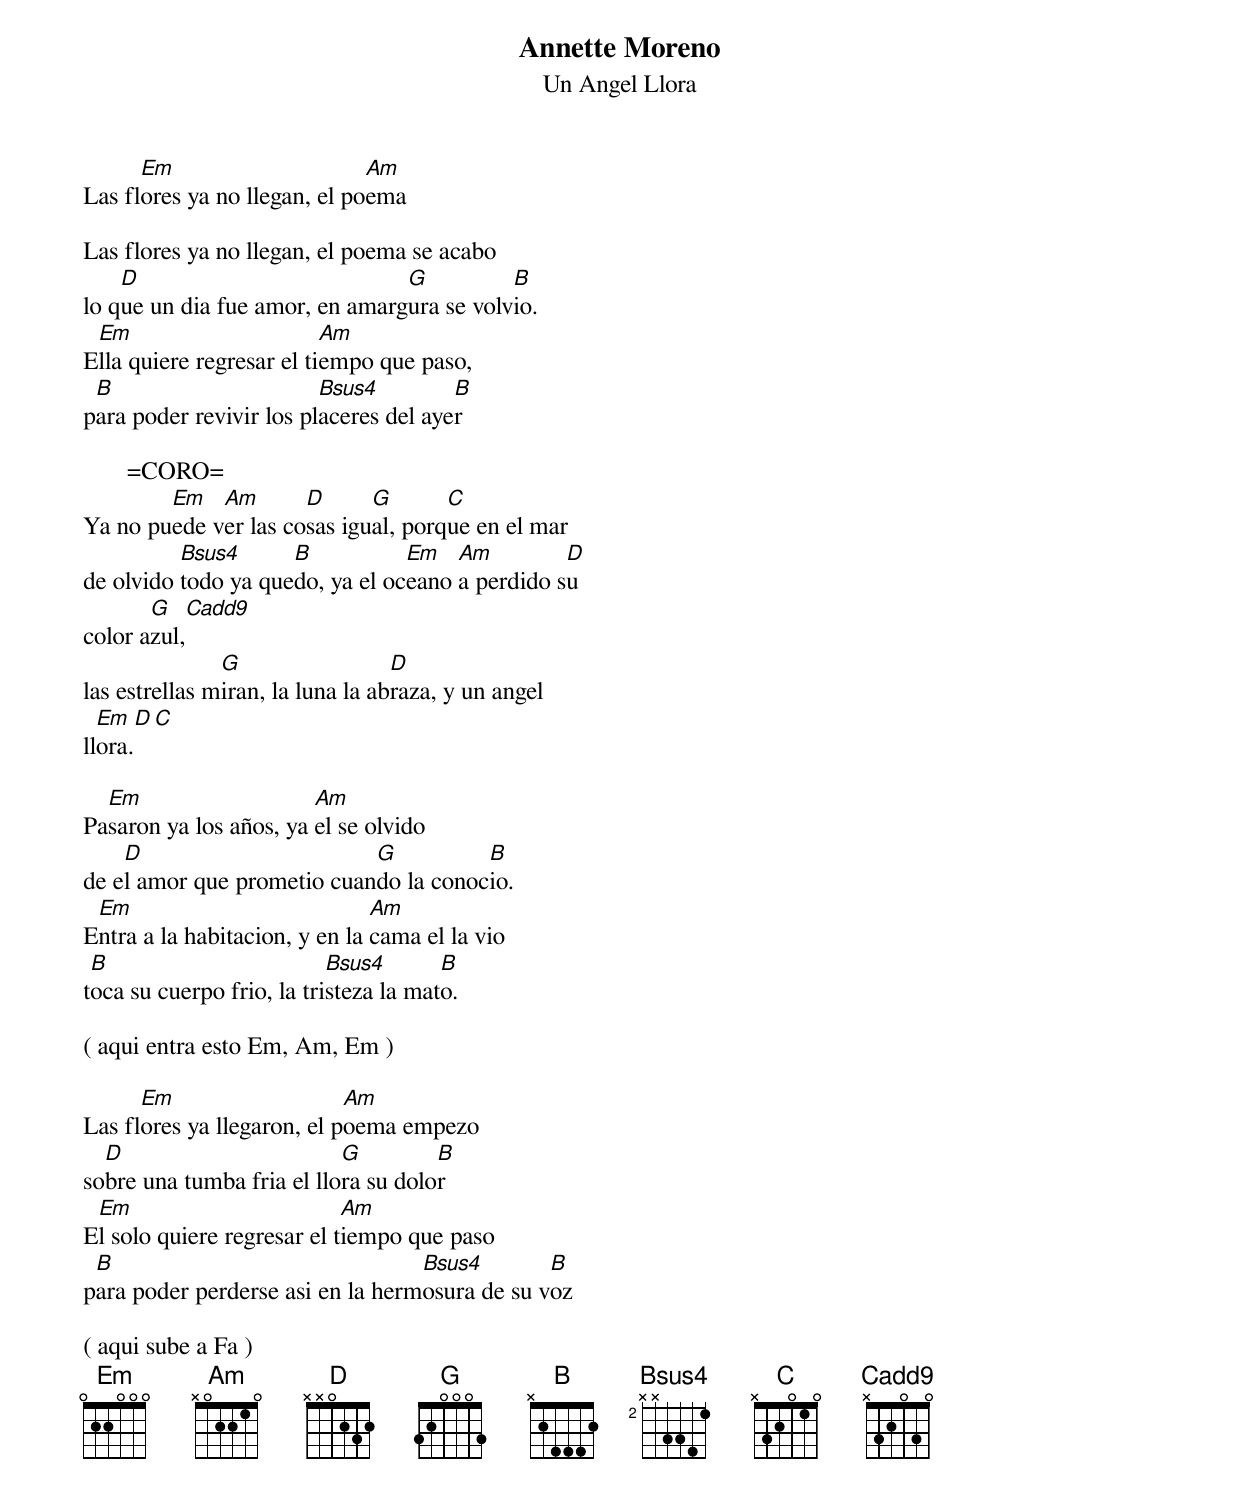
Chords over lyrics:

Annette Moreno
Un Angel Llora
      Em                      Am
Las flores ya no llegan, el poema

Las flores ya no llegan, el poema se acabo
    D                           G          B
lo que un dia fue amor, en amargura se volvio.
 Em                       Am
Ella quiere regresar el tiempo que paso,
 B                       Bsus4         B
para poder revivir los placeres del ayer

       =CORO=
        Em   Am       D      G       C
Ya no puede ver las cosas igual, porque en el mar
          Bsus4      B           Em   Am         D
de olvido todo ya quedo, ya el oceano a perdido su
       G    C(add9)
color azul,
               G                  D
las estrellas miran, la luna la abraza, y un angel
  Em  D  C
llora.

  Em                    Am
Pasaron ya los años, ya el se olvido
    D                       G          B
de el amor que prometio cuando la conocio.
 Em                            Am
Entra a la habitacion, y en la cama el la vio
 B                         Bsus4       B
toca su cuerpo frio, la tristeza la mato.

( aqui entra esto Em, Am, Em )

      Em                    Am
Las flores ya llegaron, el poema empezo
  D                        G         B
sobre una tumba fria el llora su dolor
 Em                         Am
El solo quiere regresar el tiempo que paso
 B                                Bsus4        B
para poder perderse asi en la hermosura de su voz

( aqui sube a Fa )
